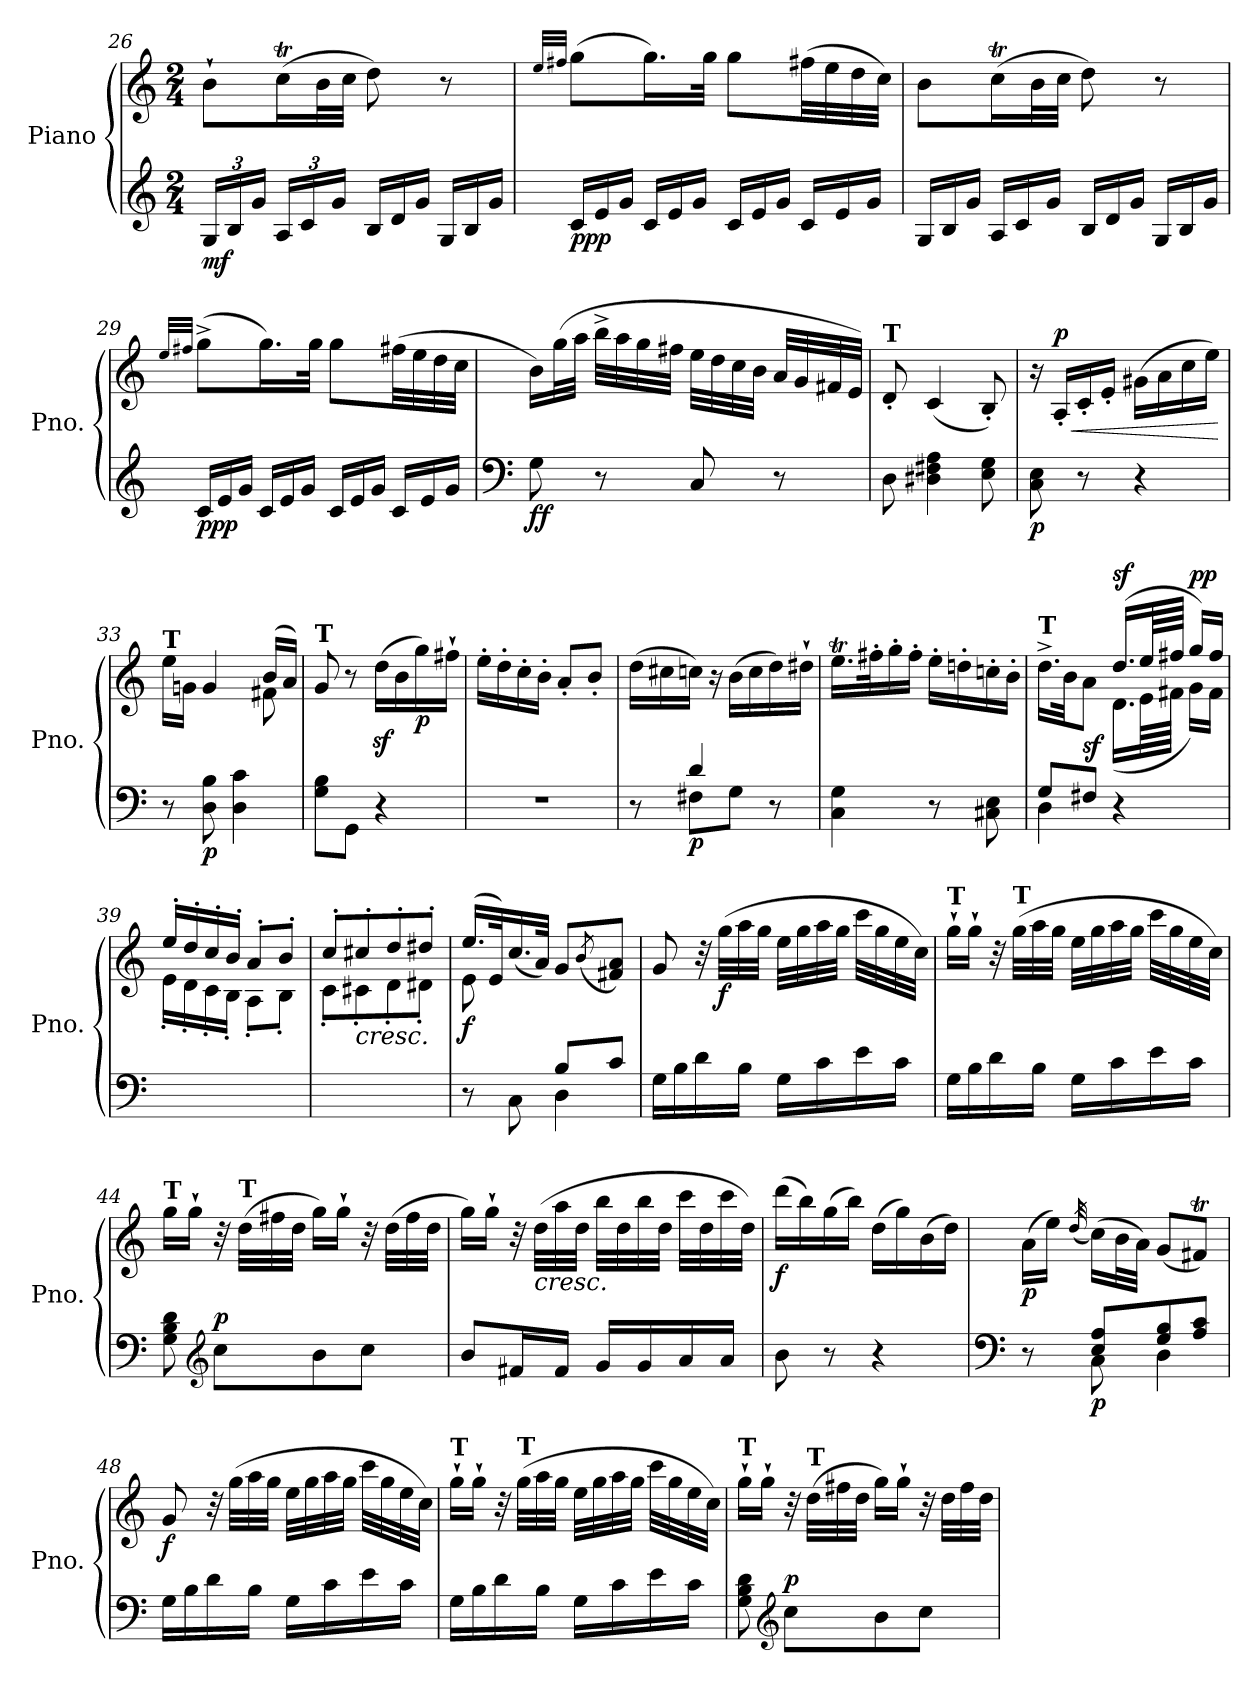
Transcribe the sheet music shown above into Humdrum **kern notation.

**kern	**kern	**dynam
*part1	*part1	*part1
*staff2	*staff1	*staff1/2
*I"Piano	*	*
*I'Pno.	*	*
*clefG2	*clefG2	*
*k[]	*k[]	*
*M2/4	*M2/4	*
*Xbrackettup	*	*
=26	=26	=26
!	!	!LO:DY:b=2
24G/LL	8b`\L	mf
24B/	.	.
24g/JJ	.	.
24A/LL	(>16ccT\L	.
24c/	.	.
.	32b\L	.
24g/JJ	.	.
.	32cc\JJJ	.
*Xtuplet	*	*
24B/LL	8dd\)	.
24d/	.	.
24g/JJ	.	.
24G/LL	8r	.
24B/	.	.
24g/JJ	.	.
=27	=27	=27
.	32qee/LLL	.
.	32qff#X/JJJ	.
!	!	!LO:DY:b=2
!	!	!LO:DY:n=1:b
24c/LL	(>8gg\L	pp p
24e/	.	.
24g/JJ	.	.
24c/LL	16.gg\L)	.
24e/	.	.
24g/JJ	.	.
.	32gg\JJk	.
24c/LL	8gg\L	.
24e/	.	.
24g/JJ	.	.
24c/LL	(>32ff#X\LL	.
.	32ee\	.
24e/	.	.
.	32dd\	.
24g/JJ	.	.
.	32cc\JJJ)	.
!!LO:LB:g=z
=28	=28	=28
!	!	!LO:DY:b=2
!	!	!LO:DY:n=1:b
24G/LL	8b\L	mf f
24B/	.	.
24g/JJ	.	.
24A/LL	(>16ccT\L	.
24c/	.	.
.	32b\L	.
24g/JJ	.	.
.	32cc\JJJ	.
24B/LL	8dd\)	.
24d/	.	.
24g/JJ	.	.
24G/LL	8r	.
24B/	.	.
24g/JJ	.	.
=29	=29	=29
.	32qee/LLL	.
.	32qff#X/JJJ	.
!	!	!LO:DY:b=2
!	!	!LO:DY:n=1:b
24c/LL	(>8gg^\L	pp p
24e/	.	.
24g/JJ	.	.
24c/LL	16.gg\L)	.
24e/	.	.
24g/JJ	.	.
.	32gg\JJk	.
24c/LL	8gg\L	.
24e/	.	.
24g/JJ	.	.
24c/LL	(>32ff#X\LL	.
.	32ee\	.
24e/	.	.
.	32dd\	.
24g/JJ	.	.
.	32cc\JJJ	.
!!LO:PB:g=z
=30	=30	=30
*clefF4	*	*
!	!	!LO:DY:b=2
!	!	!LO:DY:n=1:b
8G\	16b\LL)	f f
.	(>32gg\L	.
.	32aa\JJJ	.
8r	32bb^\LLL	.
.	32aa\	.
.	32gg\	.
.	32ff#X\JJJ	.
8C/	32ee\LLL	.
.	32dd\	.
.	32cc\	.
.	32b\JJJ	.
8r	32a/LLL	.
.	32g/	.
.	32f#X/	.
.	32e/JJJ)	.
=31	=31	=31
!	!LO:TX:a:B:t=T	!
8D\	8d'/	.
!	!	!LO:DY:b=2
!	!	!LO:DY:n=1:a
4D#X\ 4F#X\ 4A\	(<4c/	fp fp
8E\ 8G\	8B'/)	.
=32	=32	=32
!	!	!LO:DY:b=2
8C\ 8E\	16r	p
!	!	!LO:HP:b
!	!	!LO:DY:n=1:a
.	16A'/LL	< p
8r	16c'/	.
.	16e'/JJ	.
4r	(>16g#X\LL	.
.	16a\	.
.	16cc\	.
.	16ee\JJ)	.
.	.	[
=33	=33	=33
*	*^	*
!	!LO:TX:a:B:t=T	!	!
8r	8ryy	16ee\LL	.
.	.	16gn\JJ	.
!	!	!	!LO:DY:b=2
8D\ 8B\	4g/	4ryy	p
4D\ 4c\	.	.	.
.	(>16b/LL	8f#X\	.
.	16a/JJ)	.	.
*	*v	*v	*
=34	=34	=34
!	!LO:TX:a:B:t=T	!
8G\ 8B\L	8g/	.
8GG\J	8r	.
4r	(>16ddz<\LL	.
.	16b\	.
!	!	!LO:DY:b
.	16gg\)	p
.	16ff#X`\JJ	.
=35	=35	=35
2r	16ee'\LL	.
.	16dd'\	.
.	16cc'\	.
.	16b'\JJ	.
.	8a'/L	.
.	8b'/J	.
!!LO:LB:g=z
=36	=36	=36
*^	*	*
8r	8ryy	(>16dd\LL	.
.	.	16cc#X\	.
!	!	!	!LO:DY:b=2
4d/	8F#X\L	16ccn\JJ)	p
.	.	16r	.
.	8G\J	(>16b\LL	.
.	.	16cc\	.
8r	8ryy	16dd\)	.
.	.	16dd#X`\JJ	.
*v	*v	*	*
=37	=37	=37
4C\ 4G\	16.eet\LL	.
.	32ff#X'\K	.
.	16gg'\	.
.	16ff#'\JJ	.
8r	16ee'\LL	.
.	16ddn'\	.
8C#X\ 8E\	16ccn'\	.
.	16b'\JJ	.
=38	=38	=38
*^	*^	*
!	!	!LO:TX:a:B:t=T	!	!
8G/L	4D\	16.dd^\LL	4ryy	.
.	.	32b\JK	.	.
!	!	!	!	!LO:DY:a=2
8F#X/J	.	8a\J	.	sf
!	!	!	!	!LO:DY:a
4r	4ryy	(>16.dd/LL	(<16.d\LL	sf
.	.	64ee/LL	64e\LL	.
.	.	64ff#X/JJJJ	64f#X\JJJJ	.
!	!	!	!	!LO:DY:a
!	!	!	!	!LO:DY:n=1:b
.	.	16gg/LL)	16g\LL)	p p
.	.	16ff#/JJ	16f#\JJ	.
*v	*v	*	*	*
=39	=39	=39	=39
2ryy	16ee'/LL	16e'\LL	.
.	16dd'/	16d'\	.
.	16cc'/	16c'\	.
.	16b'/JJ	16B'\JJ	.
.	8a'/L	8A'\L	.
.	8b'/J	8B'\J	.
=40	=40	=40	=40
2ryy	8cc'/L	8c'\L	.
!	!LO:TX:b:i:t=cresc.	!	!
.	8cc#X'/	8c#X'\	.
.	8dd'/	8d'\	.
.	8dd#X'/J	8d#X'\J	.
=41	=41	=41	=41
*^	*	*	*
!	!	!	!	!LO:DY:a=2
8ryy	8r	(>16.ee/LL	8e\L	f
.	.	32e/K)	.	.
8A/J	8C\	(>16.cc/	4.ryy	.
.	.	32a/JJk)	.	.
8B/L	4D\	8g/L	.	.
.	.	(>8qb/	.	.
8c/J	.	8f#X/ 8a/J)	.	.
*v	*v	*	*	*
*	*v	*v	*
!!LO:LB:g=z
=42	=42	=42
16G\LL	8g/	.
16B\	.	.
16d\	32r	.
!	!	!LO:DY:b
.	(>32gg\LLL	f
16B\JJ	32aa\	.
.	32gg\JJJ	.
16G\LL	32ee\LLL	.
.	32gg\	.
16c\	32aa\	.
.	32gg\JJJ	.
16e\	32ccc\LLL	.
.	32gg\	.
16c\JJ	32ee\	.
.	32cc\JJJ)	.
=43	=43	=43
!	!LO:TX:a:B:t=T	!
16G\LL	16gg`\LL	.
16B\	16gg`\JJ	.
16d\	32r	.
!	!LO:TX:a:B:t=T	!
.	(>32gg\LLL	.
16B\JJ	32aa\	.
.	32gg\JJJ	.
16G\LL	32ee\LLL	.
.	32gg\	.
16c\	32aa\	.
.	32gg\JJJ	.
16e\	32ccc\LLL	.
.	32gg\	.
16c\JJ	32ee\	.
.	32cc\JJJ)	.
=44	=44	=44
!	!LO:TX:a:B:t=T	!
8G\ 8B\ 8d\	16gg\LL	.
.	16gg`\JJ	.
*clefG2	*	*
!	!	!LO:DY:a=2
8cc\L	32r	p
!	!LO:TX:a:B:t=T	!
.	(>32dd\LLL	.
.	32ff#X\	.
.	32dd\JJJ	.
8b\	16gg\LL)	.
.	16gg`\JJ	.
8cc\J	32r	.
.	(>32dd\LLL	.
.	32ff#\	.
.	32dd\JJJ	.
=45	=45	=45
8b/L	16gg\LL)	.
.	16gg`\JJ	.
16f#X/L	32r	.
!	!LO:TX:b:i:t=cresc.	!
.	(>32dd\LLL	.
16f#/JJ	32aa\	.
.	32dd\JJJ	.
16g/LL	32bb\LLL	.
.	32dd\	.
16g/	32bb\	.
.	32dd\JJJ	.
16a/	32ccc\LLL	.
.	32dd\	.
16a/JJ	32ccc\	.
.	32dd\JJJ)	.
!!LO:LB:g=z
=46	=46	=46
!	!	!LO:DY:b
8b\	(>16ddd\LL	f
.	16bb\)	.
8r	(>16gg\	.
.	16bb\JJ)	.
4r	(>16dd\LL	.
.	16gg\)	.
.	(>16b\	.
.	16dd\JJ)	.
=47	=47	=47
*clefF4	*	*
*^	*	*
!	!	!	!LO:DY:b
8r	8ryy	(>16a\LL	p
.	.	16ee\JJ)	.
.	.	(<32qdd/	.
!	!	!	!LO:DY:b=2
8E/ 8A/L	8C\	(>16cc\LL)	p
.	.	32b\L	.
.	.	32a\JJJ)	.
8G/ 8B/	4D\	(<8g/L	.
8A/ 8c/J	.	8f#Xt/J)	.
*v	*v	*	*
=48	=48	=48
!	!	!LO:DY:b
16G\LL	8g/	f
16B\	.	.
16d\	32r	.
.	(>32gg\LLL	.
16B\JJ	32aa\	.
.	32gg\JJJ	.
16G\LL	32ee\LLL	.
.	32gg\	.
16c\	32aa\	.
.	32gg\JJJ	.
16e\	32ccc\LLL	.
.	32gg\	.
16c\JJ	32ee\	.
.	32cc\JJJ)	.
=49	=49	=49
!	!LO:TX:a:B:t=T	!
16G\LL	16gg`\LL	.
16B\	16gg`\JJ	.
16d\	32r	.
!	!LO:TX:a:B:t=T	!
.	(>32gg\LLL	.
16B\JJ	32aa\	.
.	32gg\JJJ	.
16G\LL	32ee\LLL	.
.	32gg\	.
16c\	32aa\	.
.	32gg\JJJ	.
16e\	32ccc\LLL	.
.	32gg\	.
16c\JJ	32ee\	.
.	32cc\JJJ)	.
!!LO:LB:g=z
=50	=50	=50
!	!LO:TX:a:B:t=T	!
8G\ 8B\ 8d\	16gg`\LL	.
.	16gg`\JJ	.
*clefG2	*	*
!	!	!LO:DY:a=2
8cc\L	32r	p
!	!LO:TX:a:B:t=T	!
.	(>32dd\LLL	.
.	32ff#X\	.
.	32dd\JJJ	.
8b\	16gg\LL)	.
.	16gg`\JJ	.
8cc\J	32r	.
.	32dd\LLL	.
.	32ff#\	.
.	32dd\JJJ	.
=	=	=
*-	*-	*-
